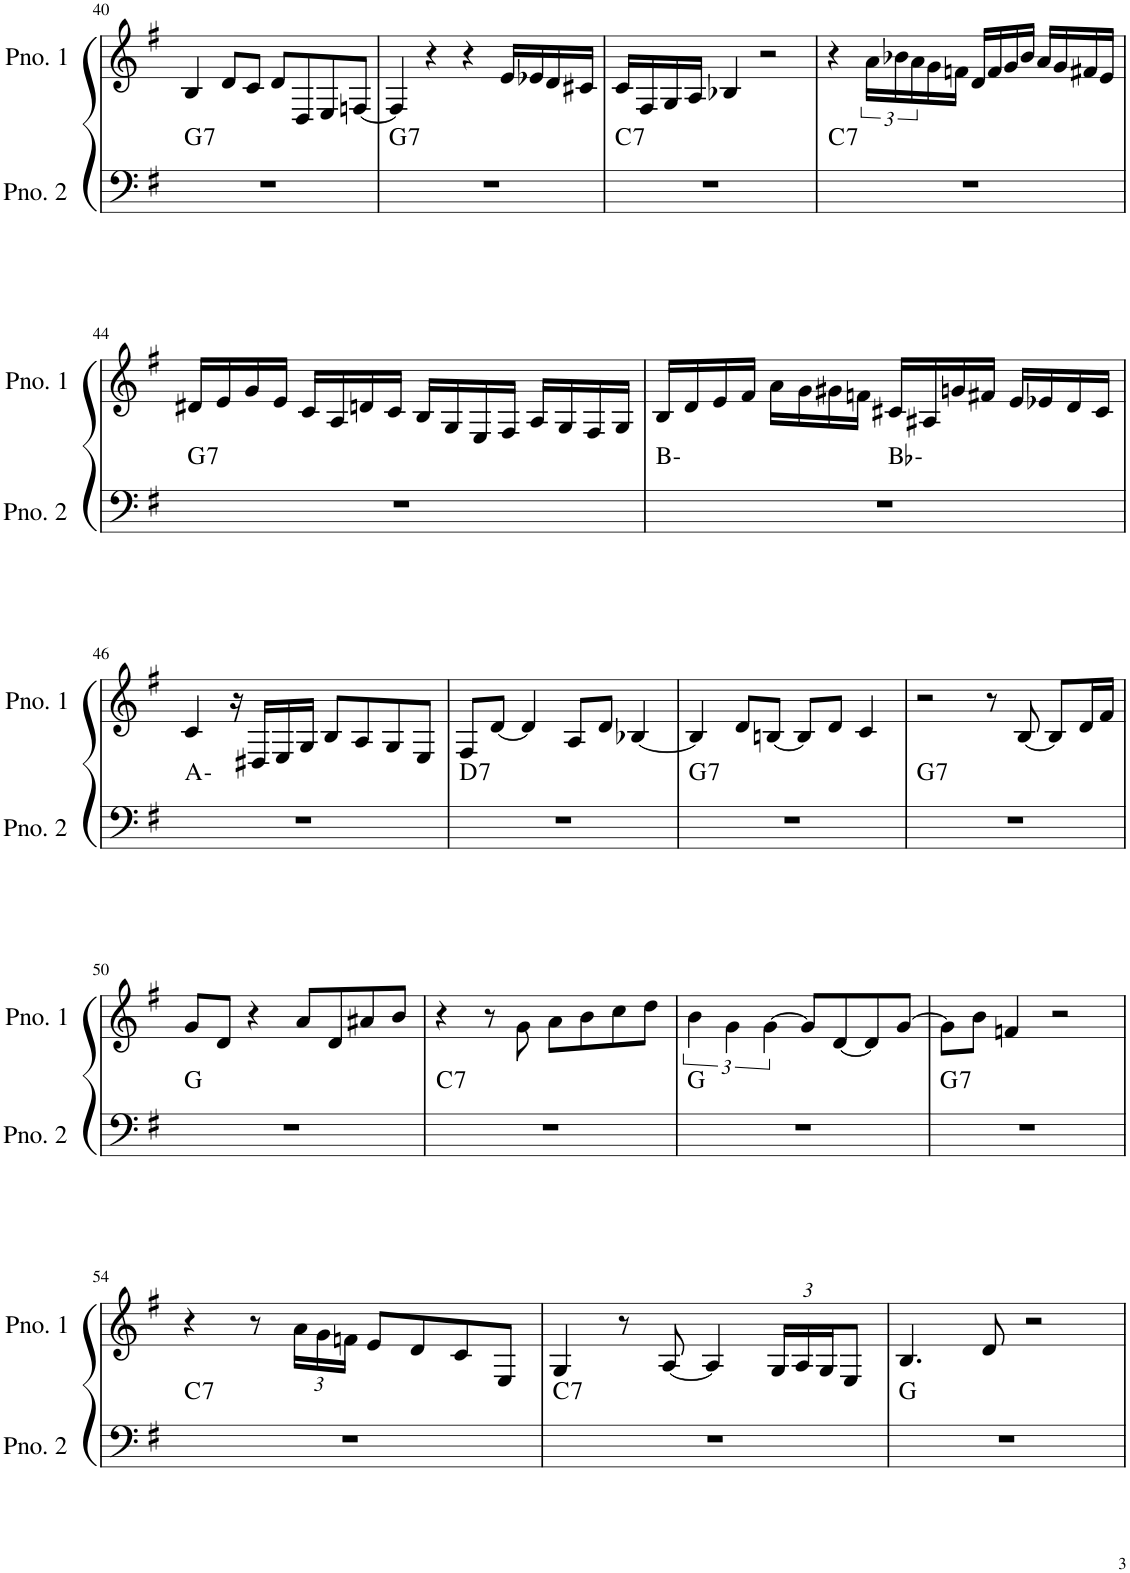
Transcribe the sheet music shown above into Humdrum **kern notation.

**kern	**harte	**kern
*part2	*part2	*part1
*staff2	*	*staff1
*I"ピアノ 2	*	*I"ピアノ 1
!!LO:PB:g=z
*clefF4	*	*clefG2
*k[f#]	*	*k[f#]
*M4/4	*	*M4/4
=40	=40	=40
!	!LO:H:kt=7	!
1r	G:7	4B/
.	.	8d/L
.	.	8c/J
.	.	8d/L
.	.	8D/
.	.	8E/
.	.	[8Fn/J
=41	=41	=41
!	!LO:H:kt=7	!
1r	G:7	4F/]
.	.	4r
.	.	4r
.	.	16e/LL
.	.	16e-X/
.	.	16d/
.	.	16c#X/JJ
=42	=42	=42
!	!LO:H:kt=7	!
1r	C:7	16c/LL
.	.	16F#/
.	.	16G/
.	.	16A/JJ
.	.	4B-X/
.	.	2r
=43	=43	=43
!	!LO:H:kt=7	!
1r	C:7	4r
.	.	24a\LL
.	.	24b-X\
.	.	24a\
.	.	16g\
.	.	16fn\JJ
.	.	16d/LL
.	.	16f/
.	.	16g/
.	.	16b-/JJ
.	.	16a/LL
.	.	16g/
.	.	16f#X/
.	.	16e/JJ
!!LO:LB:g=z
=44	=44	=44
!	!LO:H:kt=7	!
1r	G:7	16d#X/LL
.	.	16e/
.	.	16g/
.	.	16e/JJ
.	.	16c/LL
.	.	16A/
.	.	16dn/
.	.	16c/JJ
.	.	16B/LL
.	.	16G/
.	.	16E/
.	.	16F#/JJ
.	.	16A/LL
.	.	16G/
.	.	16F#/
.	.	16G/JJ
=45	=45	=45
*^	*	*
1r	2ryy	B:min	16B/LL
.	.	.	16d/
.	.	.	16e/
.	.	.	16f#/JJ
.	.	.	16a\LL
.	.	.	16g\
.	.	.	16g#X\
.	.	.	16fn\JJ
.	2ryy	Bb:min	16c#X/LL
.	.	.	16A#X/
.	.	.	16gn/
.	.	.	16f#X/JJ
.	.	.	16e/LL
.	.	.	16e-X/
.	.	.	16d/
.	.	.	16c#/JJ
*v	*v	*	*
!!LO:LB:g=z
=46	=46	=46
1r	A:min	4c/
.	.	16r
.	.	16D#X/LL
.	.	16E/
.	.	16G/JJ
.	.	8B/L
.	.	8A/
.	.	8G/
.	.	8E/J
=47	=47	=47
!	!LO:H:kt=7	!
1r	D:7	8F#/L
.	.	[8d/J
.	.	4d/]
.	.	8A/L
.	.	8d/J
.	.	[4B-X/
=48	=48	=48
!	!LO:H:kt=7	!
1r	G:7	4B-/]
.	.	8d/L
.	.	[8Bn/J
.	.	8B/L]
.	.	8d/J
.	.	4c/
=49	=49	=49
!	!LO:H:kt=7	!
1r	G:7	2r
.	.	8r
.	.	[8B/
.	.	8B/L]
.	.	16d/L
.	.	16f#/JJ
!!LO:LB:g=z
=50	=50	=50
1r	G:maj	8g/L
.	.	8d/J
.	.	4r
.	.	8a/L
.	.	8d/
.	.	8a#X/
.	.	8b/J
=51	=51	=51
!	!LO:H:kt=7	!
1r	C:7	4r
.	.	8r
.	.	8g\
.	.	8a\L
.	.	8b\
.	.	8cc\
.	.	8dd\J
=52	=52	=52
1r	G:maj	6b\
.	.	6g\
.	.	[6g\
.	.	8g/L]
.	.	[8d/
.	.	8d/]
.	.	[8g/J
=53	=53	=53
!	!LO:H:kt=7	!
1r	G:7	8g\L]
.	.	8b\J
.	.	4fn/
.	.	2r
!!LO:LB:g=z
=54	=54	=54
!	!LO:H:kt=7	!
1r	C:7	4r
.	.	8r
*	*	*Xbrackettup
.	.	24a\LL
.	.	24g\
.	.	24fn\JJ
.	.	8e/L
.	.	8d/
.	.	8c/
.	.	8E/J
=55	=55	=55
!	!LO:H:kt=7	!
1r	C:7	4G/
.	.	8r
.	.	[8A/
.	.	4A/]
.	.	24G/LL
.	.	24A/
.	.	24G/J
.	.	8E/J
=56	=56	=56
1r	G:maj	4.B/
.	.	8d/
.	.	2r
=	=	=
*-	*-	*-
